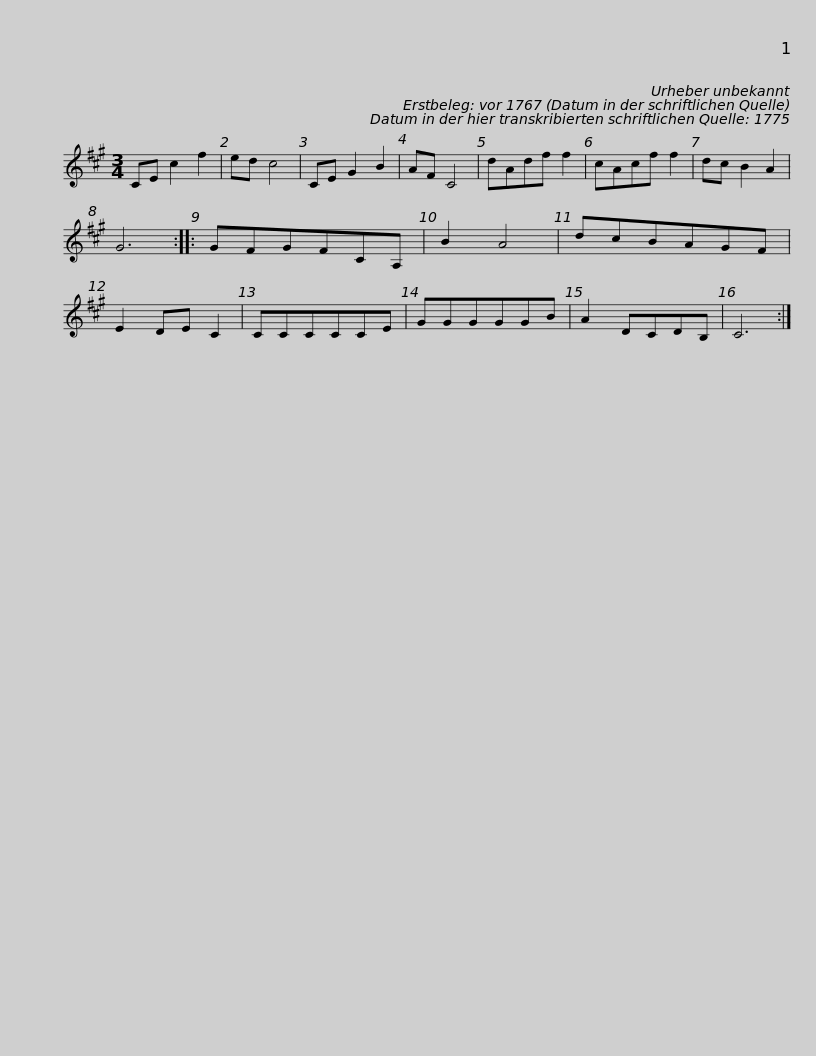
X:1
L:1/8
M:3/4
I:linebreak $
K:A
V:1 treble
V:1
 CE c2 f2 | ed c4 | CE G2 B2 | AF C4 | dAdf f2 | %5
 cAcf f2 | dc B2 A2 | G6 :: GFGFCA, | B2 A4 |$ %10
 dcBAGF | E2 DE C2 | CCCCCE | GGGGGB | A2 DCDB, | %15
 C6 :| %16
